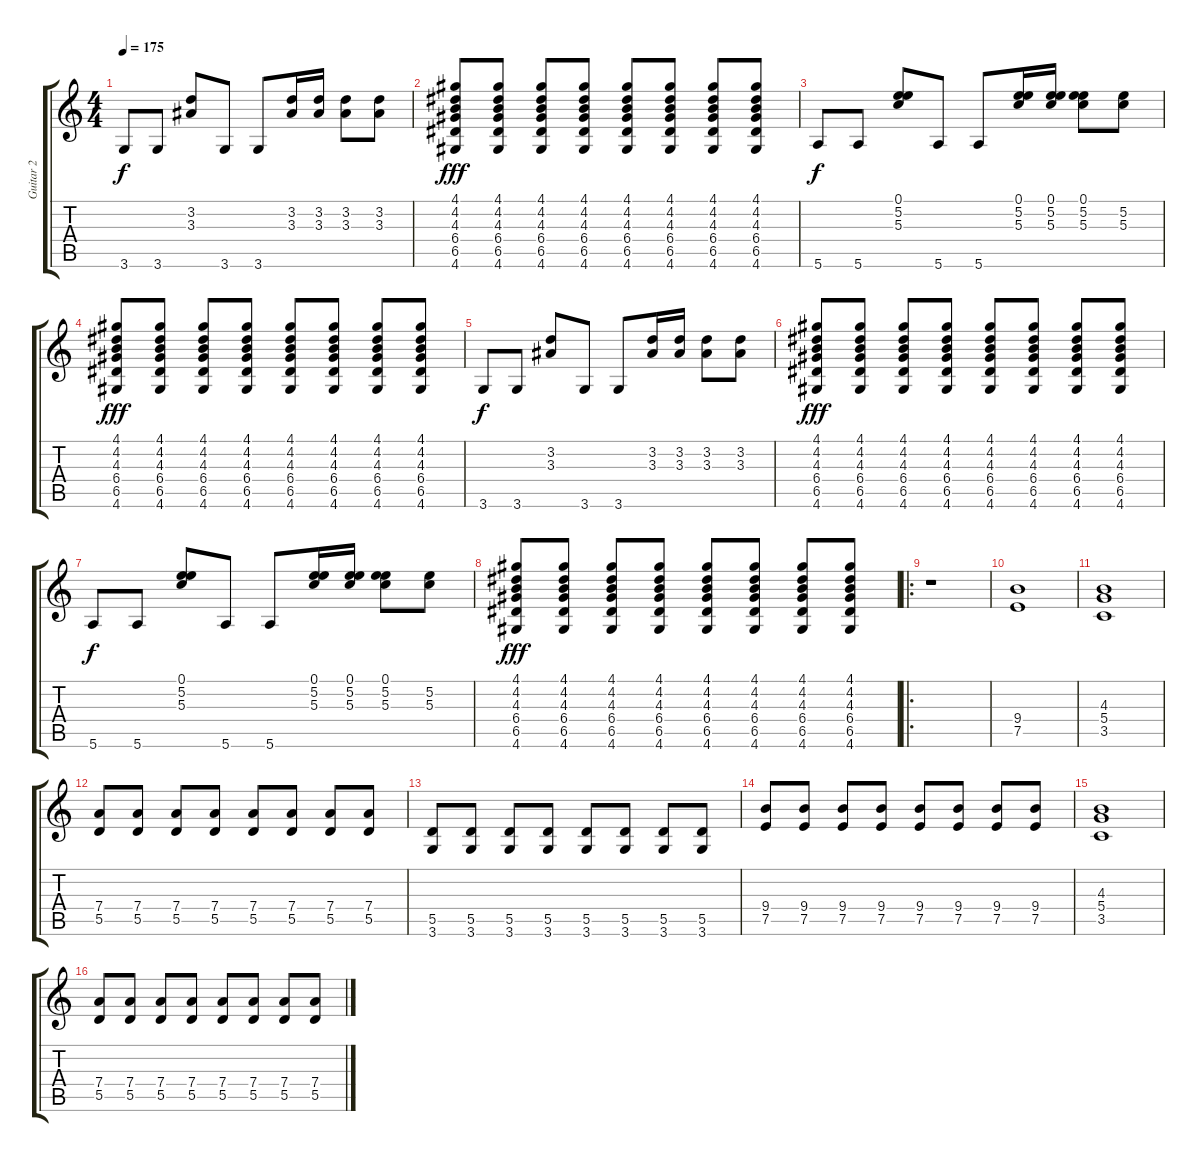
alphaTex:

\track ("Guitar 2" "Guitar 2") {instrument overdrivenguitar}
\staff {score tabs}
\tuning (E4 B3 G3 D3 A2 E2) {hide}
\ts (4 4)
\tempo 175
\clef g2
\ks c
3.6.8{dy f} 3.6.8 (3.2 3.3).8 3.6.8 3.6.8 (3.2 3.3).16 (3.2 3.3).16 (3.2 3.3).8 (3.2 3.3).8 |
(4.1 4.2 4.3 6.4 6.5 4.6).8{dy fff} (4.1 4.2 4.3 6.4 6.5 4.6).8 (4.1 4.2 4.3 6.4 6.5 4.6).8 (4.1 4.2 4.3 6.4 6.5 4.6).8 (4.1 4.2 4.3 6.4 6.5 4.6).8 (4.1 4.2 4.3 6.4 6.5 4.6).8 (4.1 4.2 4.3 6.4 6.5 4.6).8 (4.1 4.2 4.3 6.4 6.5 4.6).8 |
5.6.8{dy f} 5.6.8 (0.1 5.2 5.3).8 5.6.8 5.6.8 (0.1 5.2 5.3).16 (0.1 5.2 5.3).16 (0.1 5.2 5.3).8 (5.2 5.3).8 |
(4.1 4.2 4.3 6.4 6.5 4.6).8{dy fff} (4.1 4.2 4.3 6.4 6.5 4.6).8 (4.1 4.2 4.3 6.4 6.5 4.6).8 (4.1 4.2 4.3 6.4 6.5 4.6).8 (4.1 4.2 4.3 6.4 6.5 4.6).8 (4.1 4.2 4.3 6.4 6.5 4.6).8 (4.1 4.2 4.3 6.4 6.5 4.6).8 (4.1 4.2 4.3 6.4 6.5 4.6).8 |
3.6.8{dy f} 3.6.8 (3.2 3.3).8 3.6.8 3.6.8 (3.2 3.3).16 (3.2 3.3).16 (3.2 3.3).8 (3.2 3.3).8 |
(4.1 4.2 4.3 6.4 6.5 4.6).8{dy fff} (4.1 4.2 4.3 6.4 6.5 4.6).8 (4.1 4.2 4.3 6.4 6.5 4.6).8 (4.1 4.2 4.3 6.4 6.5 4.6).8 (4.1 4.2 4.3 6.4 6.5 4.6).8 (4.1 4.2 4.3 6.4 6.5 4.6).8 (4.1 4.2 4.3 6.4 6.5 4.6).8 (4.1 4.2 4.3 6.4 6.5 4.6).8 |
5.6.8{dy f} 5.6.8 (0.1 5.2 5.3).8 5.6.8 5.6.8 (0.1 5.2 5.3).16 (0.1 5.2 5.3).16 (0.1 5.2 5.3).8 (5.2 5.3).8 |
(4.1 4.2 4.3 6.4 6.5 4.6).8{dy fff} (4.1 4.2 4.3 6.4 6.5 4.6).8 (4.1 4.2 4.3 6.4 6.5 4.6).8 (4.1 4.2 4.3 6.4 6.5 4.6).8 (4.1 4.2 4.3 6.4 6.5 4.6).8 (4.1 4.2 4.3 6.4 6.5 4.6).8 (4.1 4.2 4.3 6.4 6.5 4.6).8 (4.1 4.2 4.3 6.4 6.5 4.6).8 |
\ro
r.1 |
(9.4 7.5).1 |
(4.3 5.4 3.5).1 |
(7.4 5.5).8 (7.4 5.5).8 (7.4 5.5).8 (7.4 5.5).8 (7.4 5.5).8 (7.4 5.5).8 (7.4 5.5).8 (7.4 5.5).8 |
(5.5 3.6).8 (5.5 3.6).8 (5.5 3.6).8 (5.5 3.6).8 (5.5 3.6).8 (5.5 3.6).8 (5.5 3.6).8 (5.5 3.6).8 |
(9.4 7.5).8 (9.4 7.5).8 (9.4 7.5).8 (9.4 7.5).8 (9.4 7.5).8 (9.4 7.5).8 (9.4 7.5).8 (9.4 7.5).8 |
(4.3 5.4 3.5).1 |
(7.4 5.5).8 (7.4 5.5).8 (7.4 5.5).8 (7.4 5.5).8 (7.4 5.5).8 (7.4 5.5).8 (7.4 5.5).8 (7.4 5.5).8
